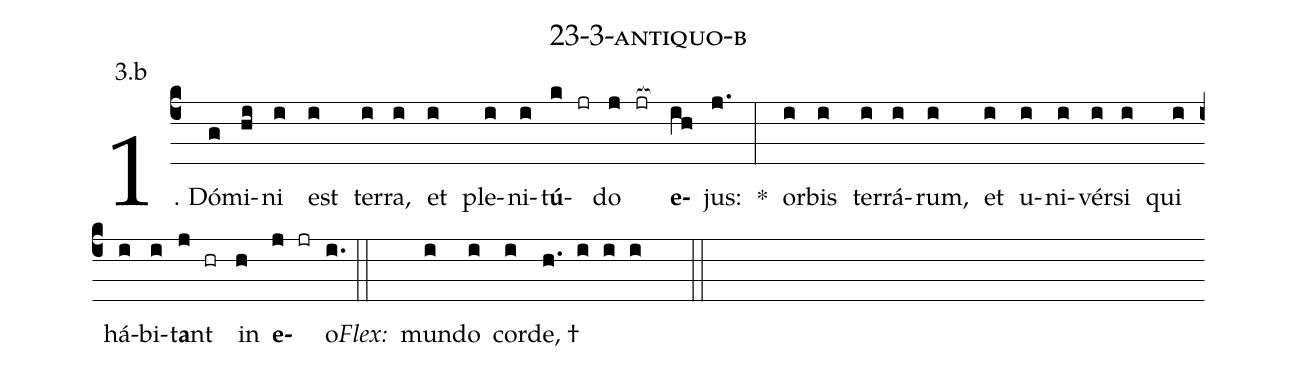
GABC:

name: 23-3-antiquo-b;
annotation: 3.b;
%%
(c4)1. Dó(g)mi(hi)ni(i) est(i) ter(i)ra,(i) et(i) ple(i)ni(i)t<b>ú</b>(k jr)do(j jr[ocb:1{]) <b>e</b>(ih[ocb:0}])jus:(j.) *(:) or(i)bis(i) ter(i)rá(i)rum,(i) et(i) u(i)ni(i)vér(i)si(i) qui(i) há(i)bi(i)t<b>a</b>nt(j hr) in(h) <b>e</b>(j jr)o.(i.) (::)
<i>Flex:</i>()  mun(i)do(i) cor(i)de, †(h. i i i  ::)
